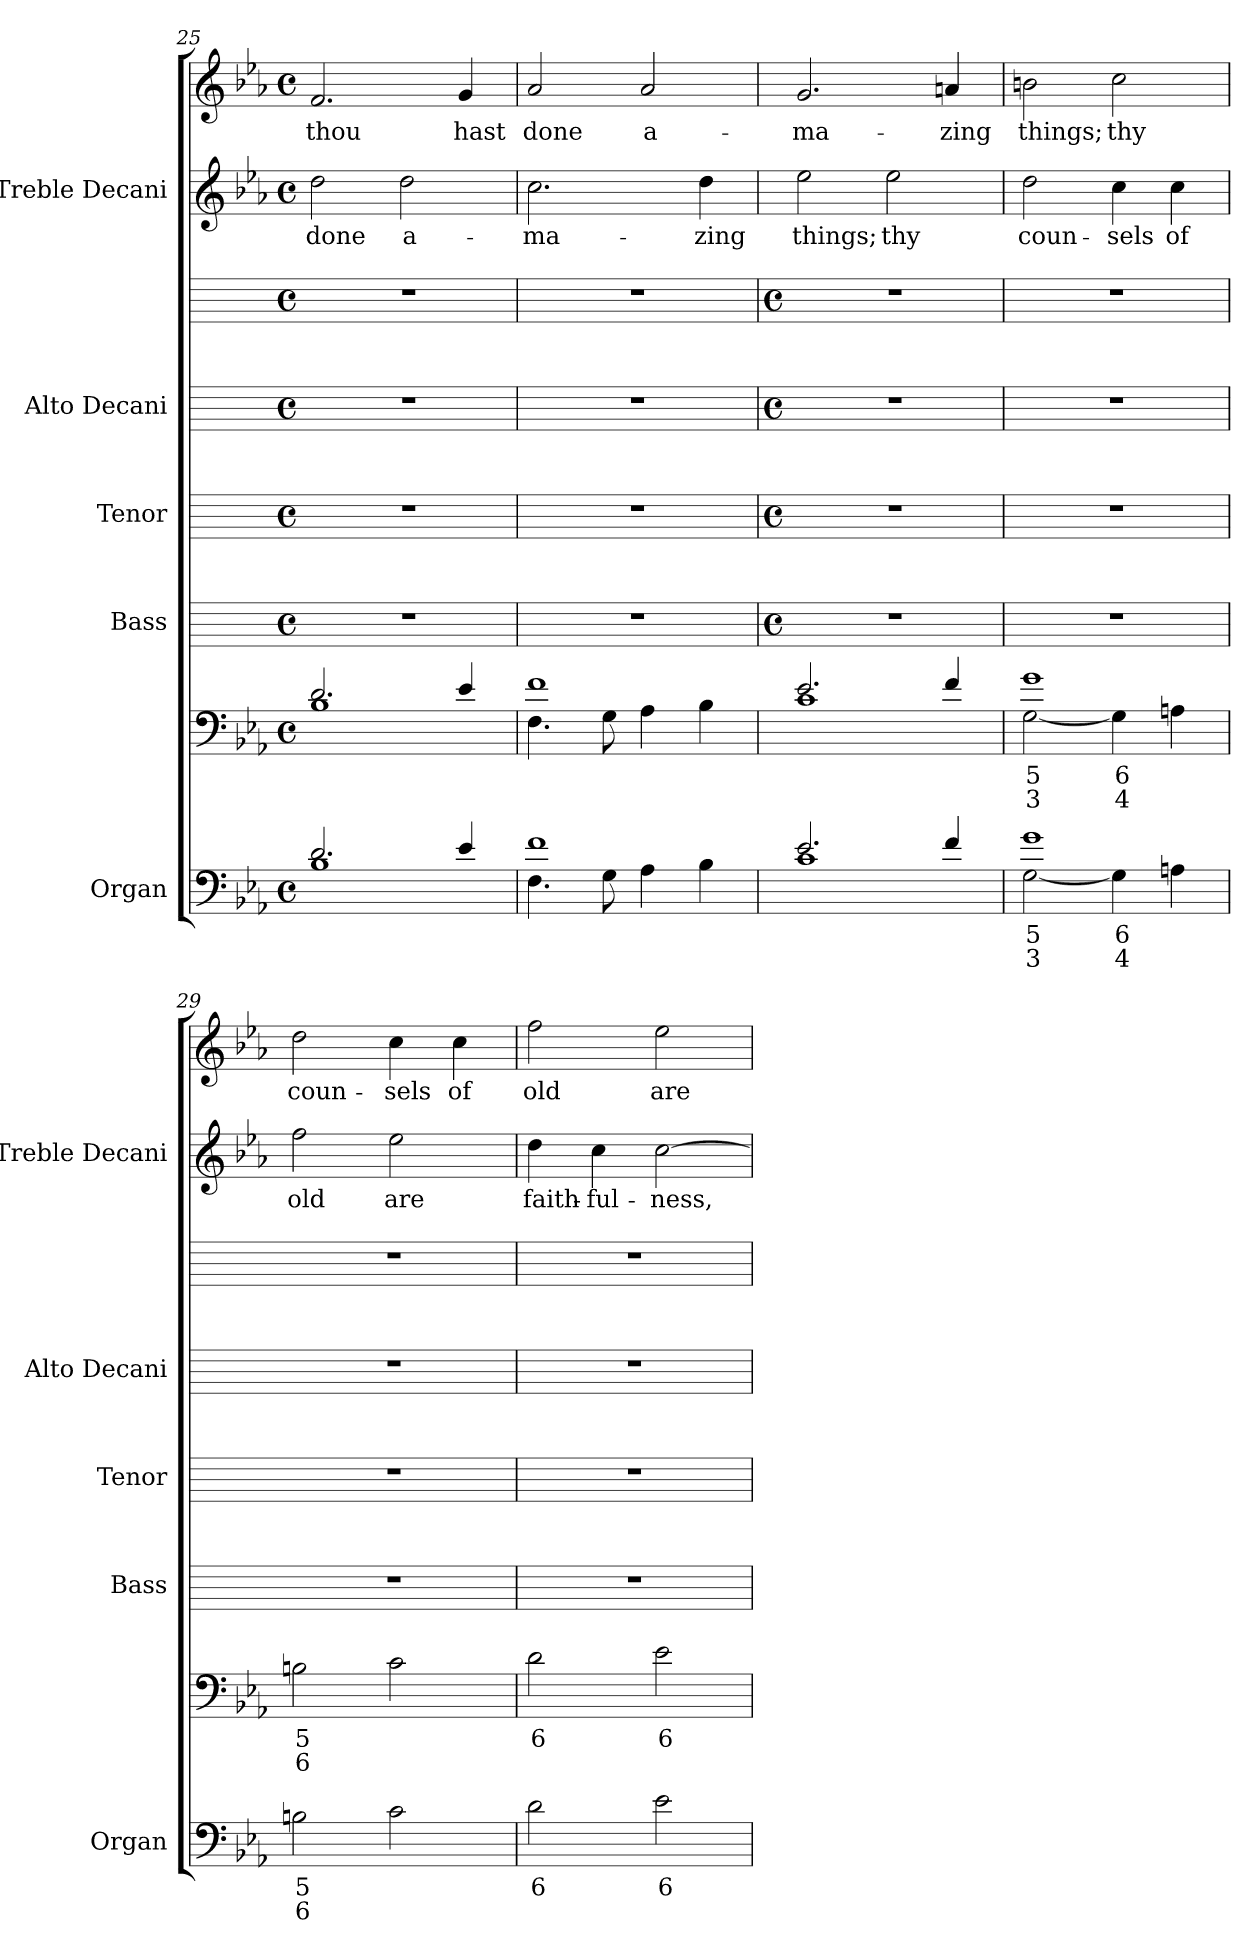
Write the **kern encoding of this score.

**kern	**text	**text	**kern	**text	**text	**kern	**kern	**kern	**kern	**kern	**text	**kern	**text
*part5	*part5	*part5	*part5	*part5	*part5	*part4	*part3	*part2	*part2	*part1	*part1	*part1	*part1
*staff8	*staff8	*staff8	*staff7	*staff7	*staff7	*staff6	*staff5	*staff4	*staff3	*staff2	*staff2	*staff1	*staff1
*I"Organ	*	*	*	*	*	*I"Bass	*I"Tenor	*I"Alto Decani	*	*I"Treble Decani	*	*	*
*I'Organ	*	*	*	*	*	*I'Bass	*I'Tenor	*I'Alto Decani	*	*I'Treble Decani	*	*	*
*clefF4	*	*	*clefF4	*	*	*	*	*	*	*clefG2	*	*clefG2	*
*k[b-e-a-]	*	*	*k[b-e-a-]	*	*	*	*	*	*	*k[b-e-a-]	*	*k[b-e-a-]	*
*E-:	*	*	*E-:	*	*	*	*	*	*	*E-:	*	*E-:	*
*M4/4	*	*	*M4/4	*	*	*M4/4	*M4/4	*M4/4	*M4/4	*M4/4	*	*M4/4	*
*met(c)	*	*	*met(c)	*	*	*met(c)	*met(c)	*met(c)	*met(c)	*met(c)	*	*met(c)	*
=25	=25	=25	=25	=25	=25	=25	=25	=25	=25	=25	=25	=25	=25
*^	*	*	*^	*	*	*	*	*	*	*	*	*	*
!	!	!	!	!	!	!	!	!	!	!	!	!	!LO:LY:b	!	!LO:LY:b
2.d/	1B-\	.	.	2.d/	1B-\	.	.	1r	1r	1r	1r	2dd\	done	2.f	thou
!	!	!	!	!	!	!	!	!	!	!	!	!	!LO:LY:b	!	!
.	.	.	.	.	.	.	.	.	.	.	.	2dd\	a-	.	.
!	!	!	!	!	!	!	!	!	!	!	!	!	!	!	!LO:LY:b
4e-/	.	.	.	4e-/	.	.	.	.	.	.	.	.	.	4g	hast
=26	=26	=26	=26	=26	=26	=26	=26	=26	=26	=26	=26	=26	=26	=26	=26
!	!	!	!	!	!	!	!	!	!	!	!	!	!LO:LY:b	!	!LO:LY:b
1f/	4.F\	.	.	1f/	4.F\	.	.	1r	1r	1r	1r	2.cc	-ma-	2a-	-done
.	8G\	.	.	.	8G\	.	.	.	.	.	.	.	.	.	.
!	!	!	!	!	!	!	!	!	!	!	!	!	!	!	!LO:LY:b
.	4A-\	.	.	.	4A-\	.	.	.	.	.	.	.	.	2a-	a-
!	!	!	!	!	!	!	!	!	!	!	!	!	!LO:LY:b	!	!
.	4B-\	.	.	.	4B-\	.	.	.	.	.	.	4dd	-zing	.	.
!!LO:LB:g=z
=27	=27	=27	=27	=27	=27	=27	=27	=27	=27	=27	=27	=27	=27	=27	=27
*	*	*	*	*	*	*	*	*M4/4	*M4/4	*M4/4	*M4/4	*	*	*	*
*	*	*	*	*	*	*	*	*met(c)	*met(c)	*met(c)	*met(c)	*	*	*	*
!	!	!	!	!	!	!	!	!	!	!	!	!	!LO:LY:b	!	!LO:LY:b
2.e-/	1c\	.	.	2.e-/	1c\	.	.	1r	1r	1r	1r	2ee-	things;	2.g	ma-
!	!	!	!	!	!	!	!	!	!	!	!	!	!LO:LY:b	!	!
.	.	.	.	.	.	.	.	.	.	.	.	2ee-	thy	.	.
!	!	!	!	!	!	!	!	!	!	!	!	!	!	!	!LO:LY:b
4f/	.	.	.	4f/	.	.	.	.	.	.	.	.	.	4an	-zing
=28	=28	=28	=28	=28	=28	=28	=28	=28	=28	=28	=28	=28	=28	=28	=28
!	!	!LO:LY:b	!LO:LY:b	!	!	!LO:LY:b	!LO:LY:b	!	!	!	!	!	!LO:LY:b	!	!LO:LY:b
1g/	[2G\	5	3	1g/	[2G\	5	3	1r	1r	1r	1r	2dd\	coun-	2bn	things;
!	!	!LO:LY:b	!LO:LY:b	!	!	!LO:LY:b	!LO:LY:b	!	!	!	!	!	!LO:LY:b	!	!LO:LY:b
.	4G\]	6	4	.	4G\]	6	4	.	.	.	.	4cc	-sels	2cc	thy
!	!	!	!	!	!	!	!	!	!	!	!	!	!LO:LY:b	!	!
.	4An\	.	.	.	4An\	.	.	.	.	.	.	4cc	of	.	.
=29	=29	=29	=29	=29	=29	=29	=29	=29	=29	=29	=29	=29	=29	=29	=29
!	!	!LO:LY:b	!LO:LY:b	!	!	!LO:LY:b	!LO:LY:b	!	!	!	!	!	!LO:LY:b	!	!LO:LY:b
1ryy	2Bn\	5	6	1ryy	2Bn\	5	6	1r	1r	1r	1r	2ff	old	2dd\	coun-
!	!	!	!	!	!	!	!	!	!	!	!	!	!LO:LY:b	!	!LO:LY:b
.	2c\	.	.	.	2c\	.	.	.	.	.	.	2ee-	are	4cc	-sels
!	!	!	!	!	!	!	!	!	!	!	!	!	!	!	!LO:LY:b
.	.	.	.	.	.	.	.	.	.	.	.	.	.	4cc	of
=30	=30	=30	=30	=30	=30	=30	=30	=30	=30	=30	=30	=30	=30	=30	=30
!	!	!LO:LY:b	!	!	!	!LO:LY:b	!	!	!	!	!	!	!LO:LY:b	!	!LO:LY:b
1ryy	2d\	6	.	1ryy	2d\	6	.	1r	1r	1r	1r	4dd\	faith-	2ff	old
!	!	!	!	!	!	!	!	!	!	!	!	!	!LO:LY:b	!	!
.	.	.	.	.	.	.	.	.	.	.	.	4cc	-ful-	.	.
!	!	!LO:LY:b	!	!	!	!LO:LY:b	!	!	!	!	!	!	!LO:LY:b	!	!LO:LY:b
.	2e-\	6	.	.	2e-\	6	.	.	.	.	.	[2cc	-ness,	2ee-	are
*v	*v	*	*	*	*	*	*	*	*	*	*	*	*	*	*
*	*	*	*v	*v	*	*	*	*	*	*	*	*	*	*
=	=	=	=	=	=	=	=	=	=	=	=	=	=
*-	*-	*-	*-	*-	*-	*-	*-	*-	*-	*-	*-	*-	*-
